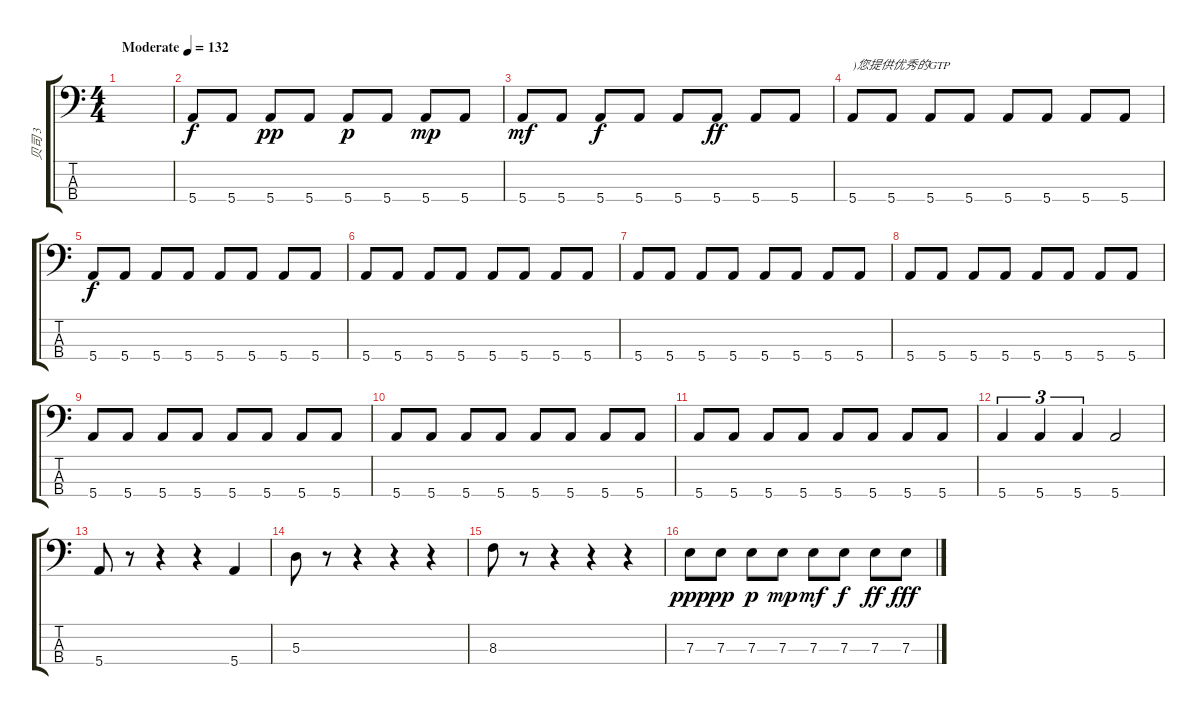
\track ("贝司 3" "贝司 3") {instrument electricbassfinger}
\staff {score tabs}
\tuning (G2 D2 A1 E1) {hide}
\ts (4 4)
\tempo (132 "Moderate")
\clef f4
\ks c
|
5.4.8 5.4.8 5.4.8{dy pp} 5.4.8 5.4.8{dy p} 5.4.8 5.4.8{dy mp} 5.4.8 |
5.4.8{dy mf} 5.4.8 5.4.8{dy f} 5.4.8 5.4.8 5.4.8{dy ff} 5.4.8 5.4.8 |
5.4.8{txt ")您提供优秀的GTP"} 5.4.8 5.4.8 5.4.8 5.4.8 5.4.8 5.4.8 5.4.8 |
5.4.8{dy f} 5.4.8 5.4.8 5.4.8 5.4.8 5.4.8 5.4.8 5.4.8 |
5.4.8 5.4.8 5.4.8 5.4.8 5.4.8 5.4.8 5.4.8 5.4.8 |
5.4.8 5.4.8 5.4.8 5.4.8 5.4.8 5.4.8 5.4.8 5.4.8 |
5.4.8 5.4.8 5.4.8 5.4.8 5.4.8 5.4.8 5.4.8 5.4.8 |
5.4.8 5.4.8 5.4.8 5.4.8 5.4.8 5.4.8 5.4.8 5.4.8 |
5.4.8 5.4.8 5.4.8 5.4.8 5.4.8 5.4.8 5.4.8 5.4.8 |
5.4.8 5.4.8 5.4.8 5.4.8 5.4.8 5.4.8 5.4.8 5.4.8 |
5.4.4{tu (3 2)} 5.4.4{tu (3 2)} 5.4.4{tu (3 2)} 5.4.2 |
5.4.8 r.8 r.4 r.4 5.4.4 |
5.3.8 r.8 r.4 r.4 r.4 |
8.3.8 r.8 r.4 r.4 r.4 |
7.3.8{dy ppp} 7.3.8{dy pp} 7.3.8{dy p} 7.3.8{dy mp} 7.3.8{dy mf} 7.3.8{dy f} 7.3.8{dy ff} 7.3.8{dy fff}
